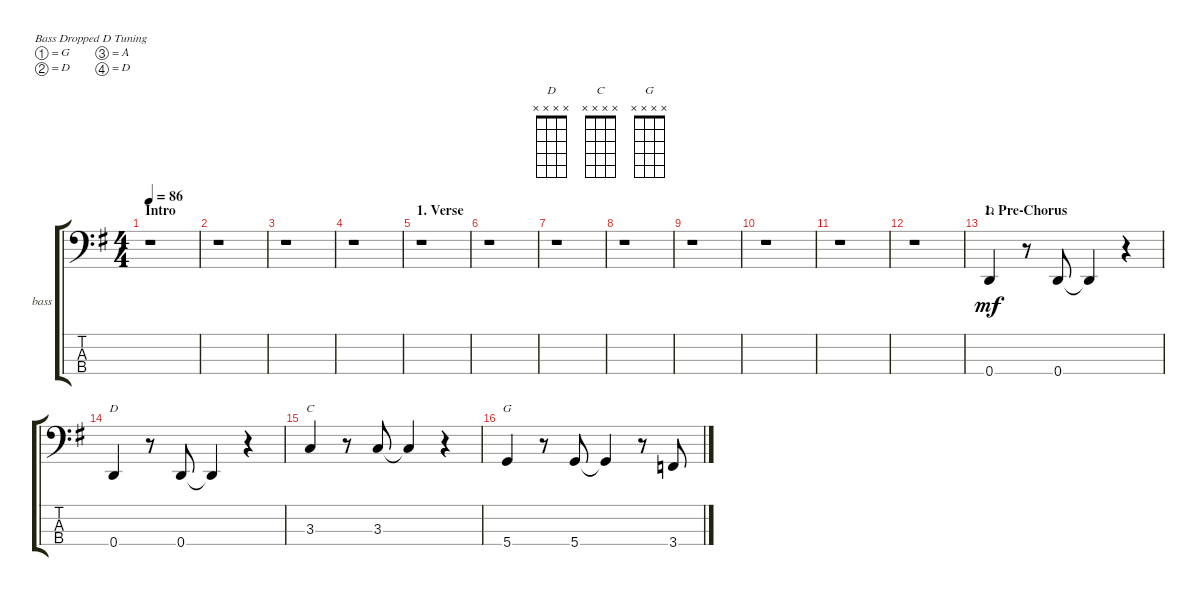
\defaultSystemsLayout 4
\bracketExtendMode groupsimilarinstruments
\firstSystemTrackNameOrientation horizontal
\otherSystemsTrackNameOrientation horizontal
\track ("bass" "bass") {instrument electricbassfinger}
\staff {score tabs}
\tuning (G2 D2 A1 D1)
\chord ("D" x x x x)
\chord ("C" x x x x)
\chord ("G" x x x x)
\ts (4 4)
\section ("" "Intro")
\tempo 86
\clef f4
\scale
0.511811
\ks g
r.1{dy mf instrument electricbassfinger} |
\scale
0.244094 r.1 |
\scale
0.244094 r.1 |
\scale
0.333333 r.1 |
\section ("" "1. Verse")
\scale
0.333333 r.1 |
\scale
0.333333 r.1 |
\scale
0.333333 r.1 |
\scale
0.333333 r.1 |
\scale
0.333333 r.1 |
\scale
0.333333 r.1 |
\scale
0.333333 r.1 |
\scale
0.333333 r.1 |
\section ("" "1. Pre-Chorus")
\scale
0.333333 0.4.4{ch "D"} r.8 0.4.8 0.4{t}.4 r.4 |
\scale
0.333333 0.4.4{ch "D"} r.8 0.4.8 0.4{t}.4 r.4 |
\scale
0.333333 3.3.4{ch "C"} r.8 3.3.8 3.3{t}.4 r.4 |
\scale
0.333333 5.4.4{ch "G"} r.8 5.4.8 5.4{t}.4 r.8 3.4.8
